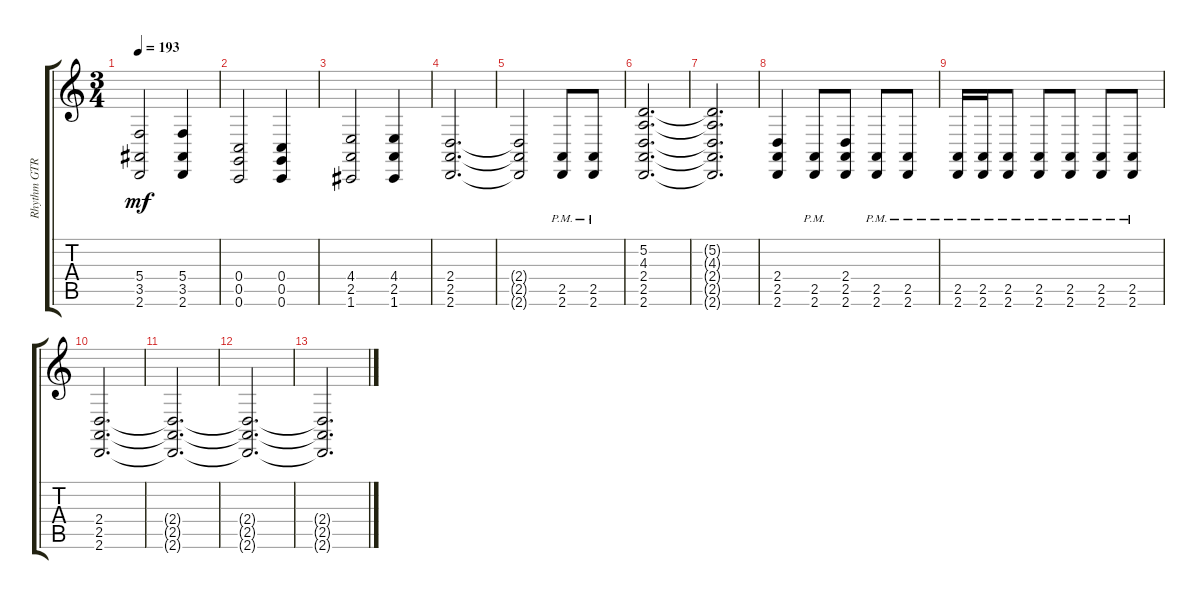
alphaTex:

\track ("Rhythm GTR 2" "Rhythm GTR") {instrument choiraahs}
\staff {score tabs}
\tuning (D4 A3 F3 C3 G2 C2) {hide}
\ts (3 4)
\tempo 193
\clef g2
\ks c
(5.4 3.5 2.6).2{dy mf} (5.4 3.5 2.6).4 |
(0.4 0.5 0.6).2 (0.4 0.5 0.6).4 |
(4.4 2.5 1.6).2 (4.4 2.5 1.6).4 |
(2.4 2.5 2.6).2{d} |
(2.4{t} 2.5{t} 2.6{t}).2 (2.5{pm} 2.6{pm}).8 (2.5{pm} 2.6{pm}).8 |
(5.2 4.3 2.4 2.5 2.6).2{d} |
(5.2{t} 4.3{t} 2.4{t} 2.5{t} 2.6{t}).2{d} |
(2.4 2.5 2.6).4 (2.5{pm} 2.6{pm}).8 (2.4 2.5 2.6).8 (2.5{pm} 2.6{pm}).8 (2.5{pm} 2.6{pm}).8 |
(2.5{pm} 2.6{pm}).16 (2.5{pm} 2.6{pm}).16 (2.5{pm} 2.6{pm}).8 (2.5{pm} 2.6{pm}).8 (2.5{pm} 2.6{pm}).8 (2.5{pm} 2.6{pm}).8 (2.5{pm} 2.6{pm}).8 |
(2.4 2.5 2.6).2{d} |
(2.4{t} 2.5{t} 2.6{t}).2{d} |
(2.4{t} 2.5{t} 2.6{t}).2{d} |
(2.4{t} 2.5{t} 2.6{t}).2{d}
